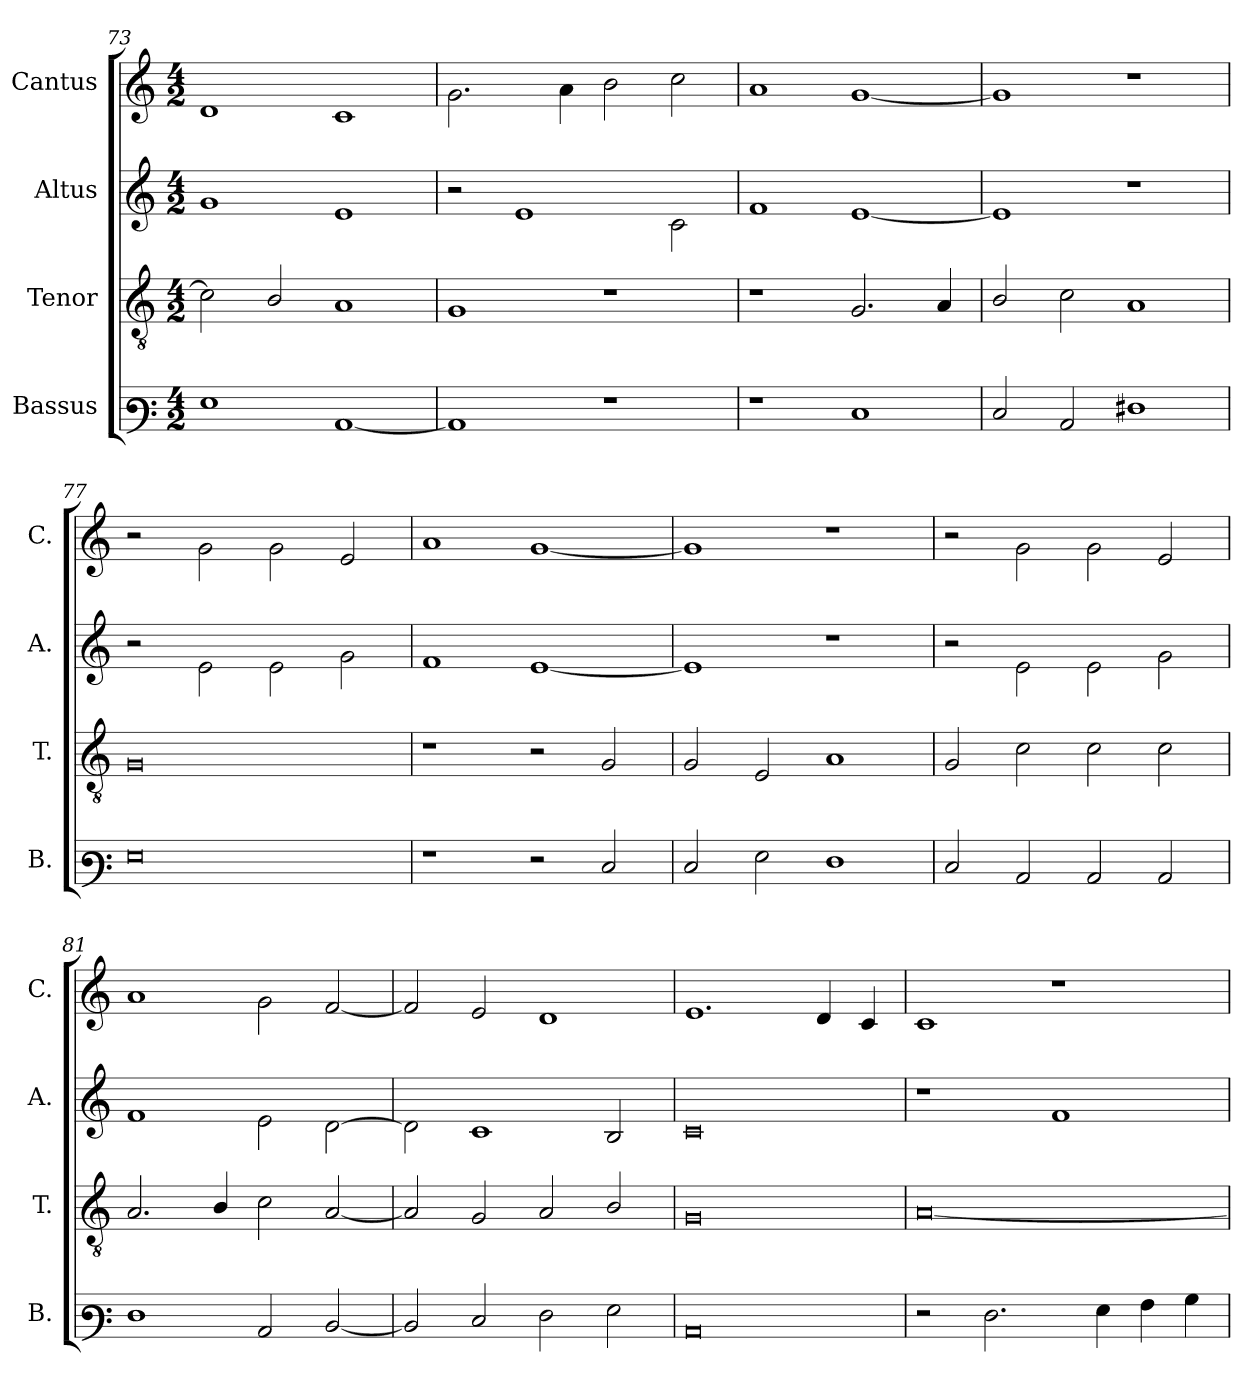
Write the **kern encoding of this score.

**kern	**kern	**kern	**kern
*part4	*part3	*part2	*part1
*staff4	*staff3	*staff2	*staff1
*I"Bassus	*I"Tenor	*I"Altus	*I"Cantus
*I'B.	*I'T.	*I'A.	*I'C.
*clefF3	*clefGv2	*clefG2	*clefG2
*k[]	*k[]	*k[]	*k[]
*M4/2	*M4/2	*M4/2	*M4/2
=73	=73	=73	=73
1G	2c\]	1g	1d
.	2B/	.	.
[1C	1A	1e	1c
=74	=74	=74	=74
1C]	1G	2r	2.g\
.	.	1e	.
.	.	.	4a\
1r	1r	.	2b\
.	.	2c\	2cc\
=75	=75	=75	=75
1r	1r	1f	1a
1E	2.G/	[1e	[1g
.	4A/	.	.
!!LO:PB:g=z
=76	=76	=76	=76
2E/	2B/	1e]	1g]
2C/	2c\	.	.
1F#X	1A	1r	1r
=77	=77	=77	=77
0G	0G	2r	2r
.	.	2e\	2g\
.	.	2e\	2g\
.	.	2g\	2e/
=78	=78	=78	=78
1r	1r	1f	1a
2r	2r	[1e	[1g
2E/	2G/	.	.
=79	=79	=79	=79
2E/	2G/	1e]	1g]
2G\	2E/	.	.
1F	1A	1r	1r
=80	=80	=80	=80
2E/	2G/	2r	2r
2C/	2c\	2e\	2g\
2C/	2c\	2e\	2g\
2C/	2c\	2g\	2e/
!!LO:LB:g=z
=81	=81	=81	=81
1F	2.A/	1f	1a
.	4B/	.	.
2C/	2c\	2e\	2g\
[2D/	[2A/	[2d\	[2f/
=82	=82	=82	=82
2D/]	2A/]	2d\]	2f/]
2E/	2G/	1c	2e/
2F\	2A/	.	1d
2G\	2B/	2B/	.
=83	=83	=83	=83
0C	0G	0c	1.e
.	.	.	4d/
.	.	.	4c/
=84	=84	=84	=84
2r	[0A	1r	1c
2.F\	.	.	.
.	.	1f	1r
4G\	.	.	.
4A\	.	.	.
4B\	.	.	.
=	=	=	=
*-	*-	*-	*-
